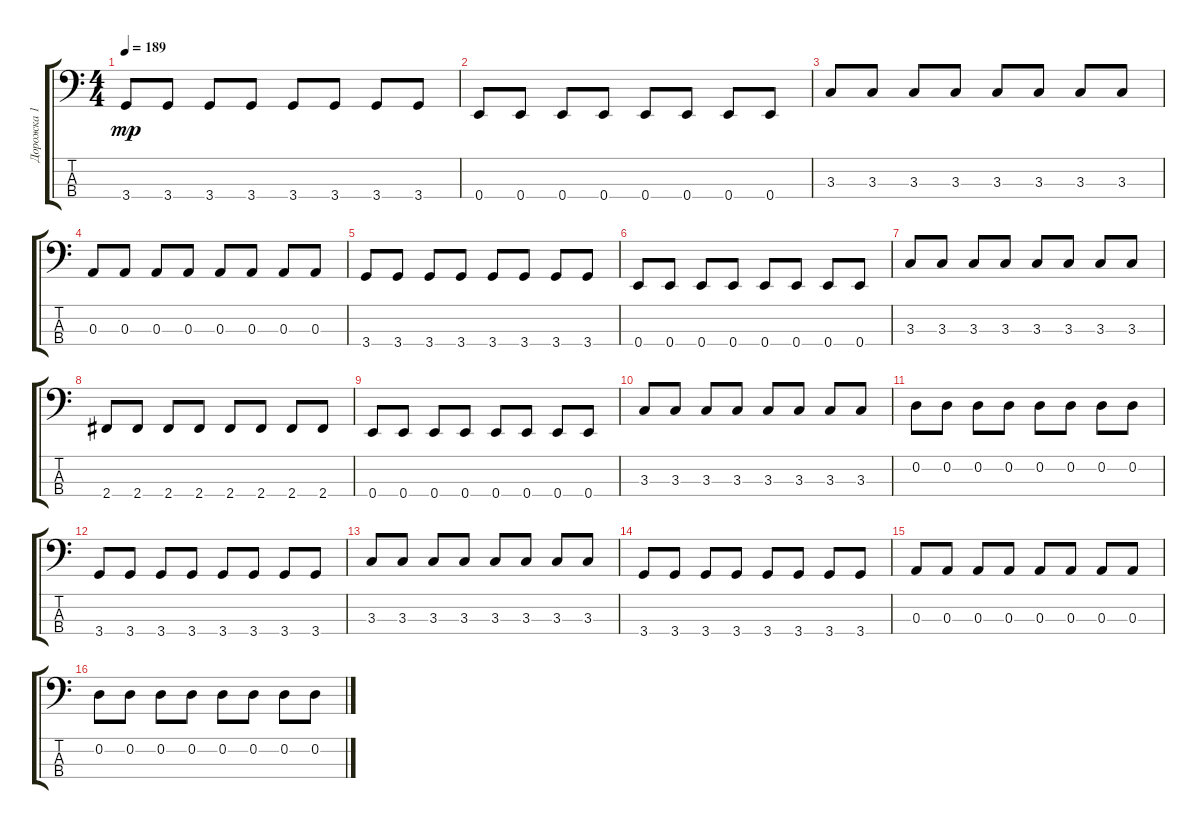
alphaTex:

\track ("Дорожка 1" "Дорожка 1") {instrument electricbassfinger}
\staff {score tabs}
\tuning (G2 D2 A1 E1) {hide}
\ts (4 4)
\tempo 189
\clef f4
\ks c
3.4.8{dy mp} 3.4.8 3.4.8 3.4.8 3.4.8 3.4.8 3.4.8 3.4.8 |
0.4.8 0.4.8 0.4.8 0.4.8 0.4.8 0.4.8 0.4.8 0.4.8 |
3.3.8 3.3.8 3.3.8 3.3.8 3.3.8 3.3.8 3.3.8 3.3.8 |
0.3.8 0.3.8 0.3.8 0.3.8 0.3.8 0.3.8 0.3.8 0.3.8 |
3.4.8 3.4.8 3.4.8 3.4.8 3.4.8 3.4.8 3.4.8 3.4.8 |
0.4.8 0.4.8 0.4.8 0.4.8 0.4.8 0.4.8 0.4.8 0.4.8 |
3.3.8 3.3.8 3.3.8 3.3.8 3.3.8 3.3.8 3.3.8 3.3.8 |
2.4.8 2.4.8 2.4.8 2.4.8 2.4.8 2.4.8 2.4.8 2.4.8 |
0.4.8 0.4.8 0.4.8 0.4.8 0.4.8 0.4.8 0.4.8 0.4.8 |
3.3.8 3.3.8 3.3.8 3.3.8 3.3.8 3.3.8 3.3.8 3.3.8 |
0.2.8 0.2.8 0.2.8 0.2.8 0.2.8 0.2.8 0.2.8 0.2.8 |
3.4.8 3.4.8 3.4.8 3.4.8 3.4.8 3.4.8 3.4.8 3.4.8 |
3.3.8 3.3.8 3.3.8 3.3.8 3.3.8 3.3.8 3.3.8 3.3.8 |
3.4.8 3.4.8 3.4.8 3.4.8 3.4.8 3.4.8 3.4.8 3.4.8 |
0.3.8 0.3.8 0.3.8 0.3.8 0.3.8 0.3.8 0.3.8 0.3.8 |
0.2.8 0.2.8 0.2.8 0.2.8 0.2.8 0.2.8 0.2.8 0.2.8
